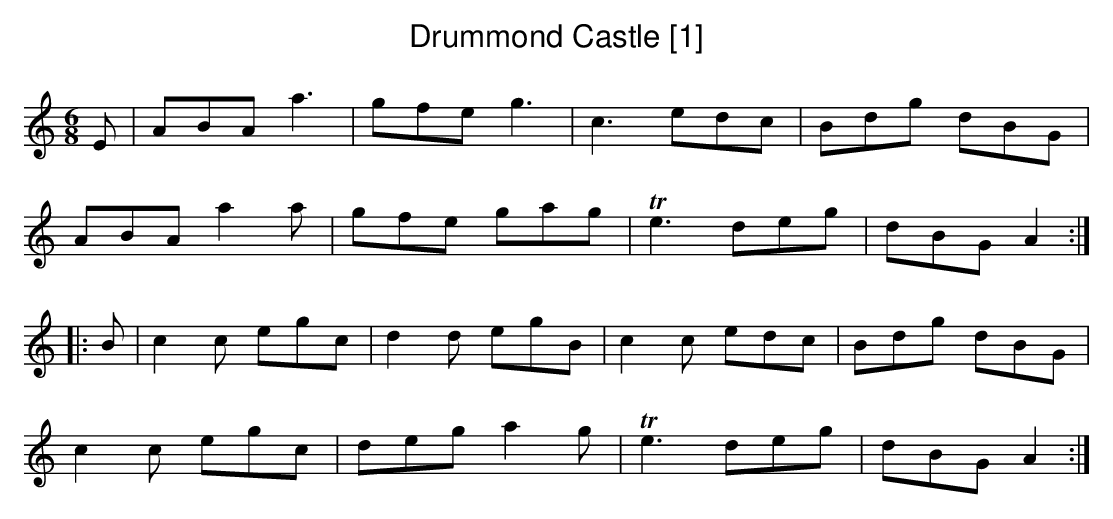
X:1
T:Drummond Castle [1]
M:6/8
L:1/8
K:Amin
E|ABA a3|gfe g3|c3 edc|Bdg dBG|
ABA a2a|gfe gag|Te3 deg|dBG A2:|
|:B|c2c egc|d2d egB|c2c edc|Bdg dBG|
c2c egc|deg a2g|Te3 deg|dBG A2:|]
